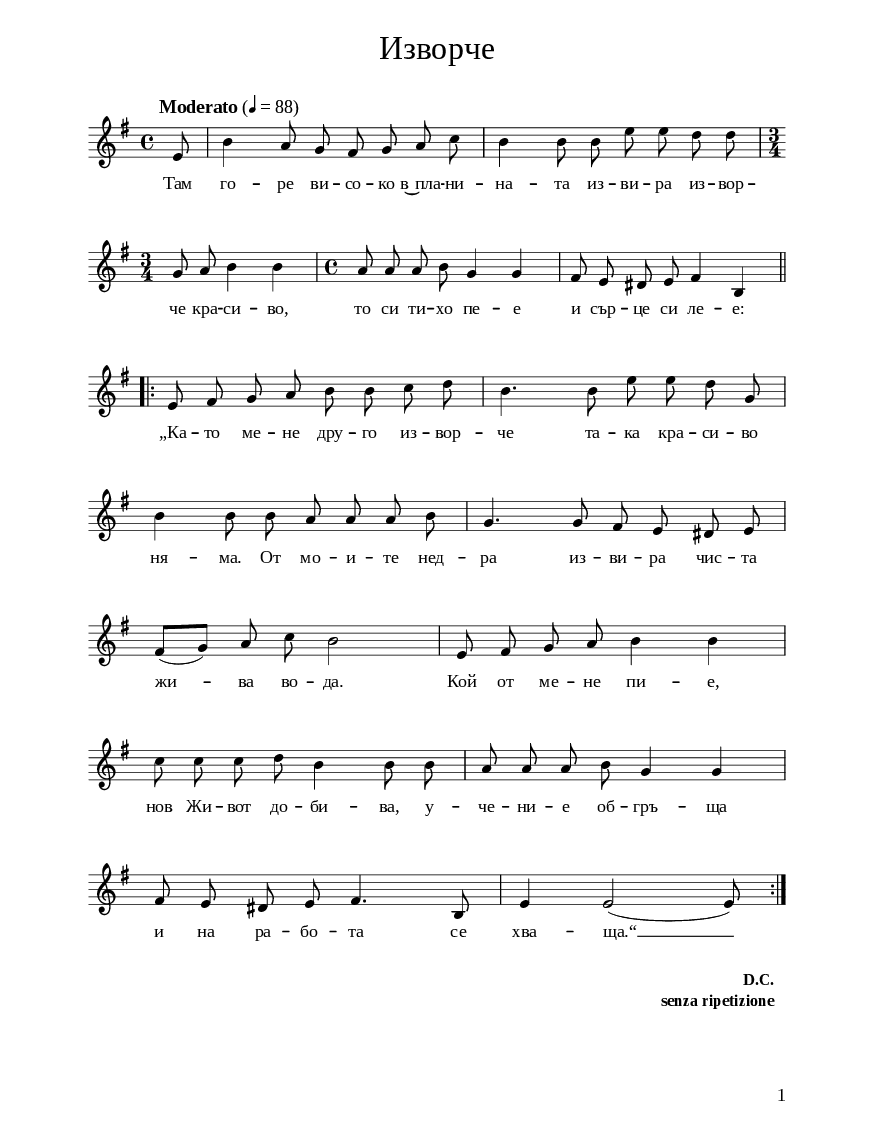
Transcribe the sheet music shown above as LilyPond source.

\version "2.24.2"

% include paper part and global functions
\include "include/globals.ily"

\bookpart {
  \label #'ref177
  \tocItem \markup "Изворче"
  \include "include/bookpart-paper.ily"
  \score {
    \include "include/score-layout.ily"

    \new Voice \absolute {
      \clef treble
      \key e \minor
      \time 4/4
      \tempoFunc "Moderato" 4 "88"
      \autoBeamOff
      \partial 8
      e'8 | % 2
      b'4  a'8  g'8  fis'8  g'8
      a'8 c''8 | % 3
      b'4 b'8 b'8 e''8
      e''8 d''8 d''8 | % 4
      \time 3/4  |  \break % 4
      g'8  a'8 b'4 b'4 | % 5
      \time 4/4  | % 5
      a'8  a'8  a'8 b'8  g'4
      g'4 | % 6
      fis'8  e'8  dis'8  e'8  fis'4
      b4 \break | % 7
      \bar ".|:-||"
      e'8  fis'8  g'8  a'8 b'8
      b'8 c''8 d''8 | % 8
      b'4. b'8 e''8 e''8
      d''8  g'8 \break | % 9
      b'4 b'8 b'8  a'8  a'8
      a'8 b'8 |
      g'4.  g'8  fis'8  e'8  dis'8
      e'8 \break | % 11
      fis'8 ( [  g'8 ] )   a'8 c''8
      b'2 | % 12
      e'8  fis'8  g'8  a'8 b'4
      b'4 \break | % 13
      c''8 c''8 c''8 d''8
      b'4 b'8 b'8 | % 14
      a'8  a'8  a'8 b'8  g'4
      g'4 \break | % 15
      fis'8  e'8  dis'8  e'8  fis'4.
      b8 | % 16
      e'4  e'2 (e'8)
      \bar ":|."
    }

    \addlyrics {
      Там го -- ре ви -- со -- ко в~пла
      -- ни -- на -- та из -- ви -- ра из --
      вор -- че кра -- си -- во, то си
      ти -- хо пе -- е и сър -- це си
      ле -- е: „Ка -- то ме -- не дру --
      го из -- вор -- че та -- ка кра --
      си -- во ня -- ма. От мо -- и -- те
      нед -- ра из -- ви -- ра чис -- та
      жи -- ва во -- да. Кой от ме --
      не пи -- е, нов Жи -- вот до -- би
      -- ва, у -- че -- ни -- е об -- гръ --
      ща и на ра -- бо -- та се хва --
      ща.“ __}

      \header {
        title = \titleFunc "Изворче" "Izvorče"
      }

      \midi{}
    } % score

    \markup \dc-two "D.C.""senza ripetizione"


  } % bookpart


